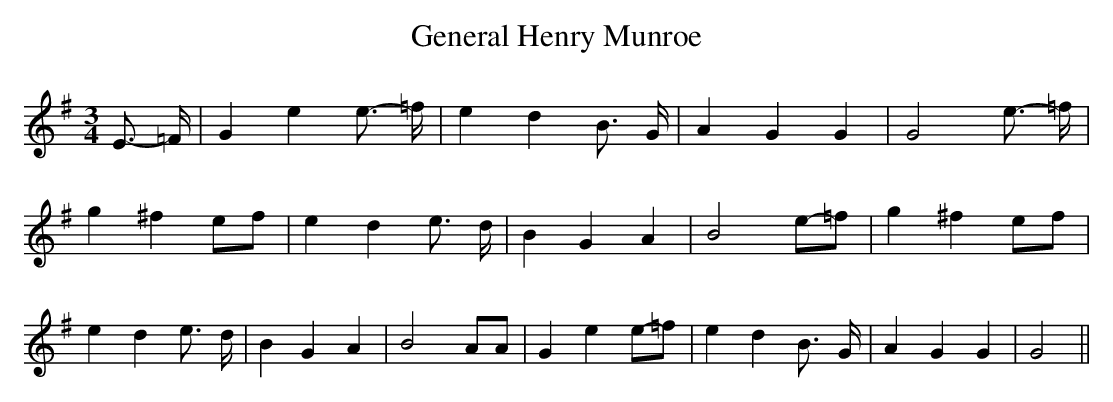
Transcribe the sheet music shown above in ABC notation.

X:1
T:General Henry Munroe
M:3/4
L:1/4
K:G
 E3/4- =F/4| G e e3/4- =f/4| e d B3/4 G/4| A G G| G2 e3/4- =f/4| g ^fe/2-f/2|\
 e d e3/4 d/4| B G A| B2e/2-=f/2| g ^fe/2-f/2| e d e3/4- d/4| B G A|\
 B2 A/2A/2| G ee/2-=f/2| e d B3/4- G/4| A G G| G2||
